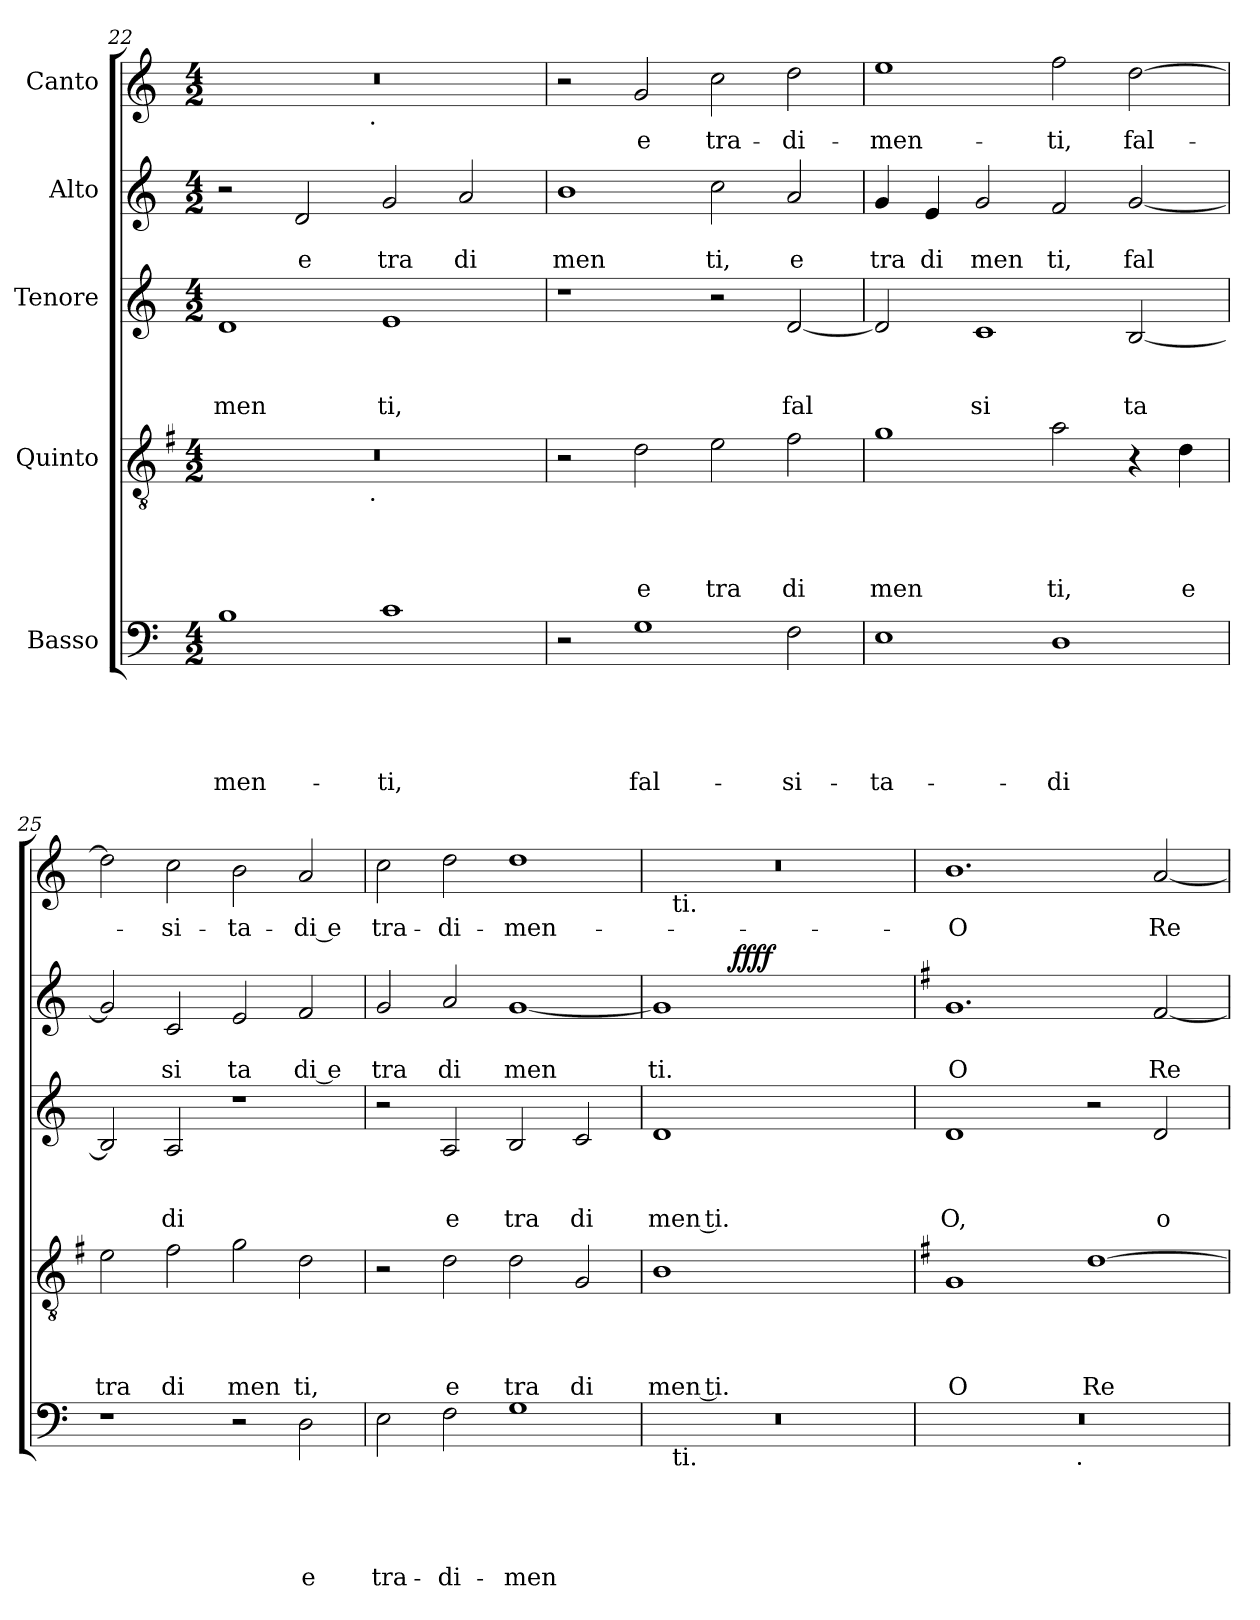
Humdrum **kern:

**kern	**text	**text	**text	**text	**text	**kern	**text	**text	**text	**text	**kern	**text	**text	**text	**kern	**text	**text	**dynam	**kern	**text
*part5	*part5	*part5	*part5	*part5	*part5	*part4	*part4	*part4	*part4	*part4	*part3	*part3	*part3	*part3	*part2	*part2	*part2	*part2	*part1	*part1
*staff5	*staff5	*staff5	*staff5	*staff5	*staff5	*staff4	*staff4	*staff4	*staff4	*staff4	*staff3	*staff3	*staff3	*staff3	*staff2	*staff2	*staff2	*staff2	*staff1	*staff1
*I"Basso	*	*	*	*	*	*I"Quinto	*	*	*	*	*I"Tenore	*	*	*	*I"Alto	*	*	*	*I"Canto	*
*clefF4	*	*	*	*	*	*clefGv2	*	*	*	*	*clefG2	*	*	*	*clefG2	*	*	*	*clefG2	*
*	*	*	*	*	*	*ITrd-3c-5	*	*	*	*	*	*	*	*	*	*	*	*	*	*
*k[]	*	*	*	*	*	*k[]	*	*	*	*	*k[]	*	*	*	*k[]	*	*	*	*k[]	*
*C:	*	*	*	*	*	*C:	*	*	*	*	*C:	*	*	*	*C:	*	*	*	*C:	*
*M4/2	*	*	*	*	*	*M4/2	*	*	*	*	*M4/2	*	*	*	*M4/2	*	*	*	*M4/2	*
=22	=22	=22	=22	=22	=22	=22	=22	=22	=22	=22	=22	=22	=22	=22	=22	=22	=22	=22	=22	=22
!	!	!	!	!	!LO:LY:b	!	!	!	!	!	!	!	!	!LO:LY:b	!	!	!	!	!	!
*	*	*	*	*	*	*^	*	*	*	*	*	*	*	*	*	*	*	*	*^	*
1B	.	.	.	.	-men-	0r	2ryy	.	.	.	.	1d	.	.	men	2r	.	.	.	0r	2ryy	.
!	!	!	!	!	!	!	!	!	!	!	!	!	!	!	!	!	!	!LO:LY:b	!	!	!	!
.	.	.	.	.	.	.	4...ryy	.	.	.	.	.	.	.	.	2d/	.	e	.	.	4...ryy	.
!	!	!	!	!	!	!	!	!	!	!	!	!	!	!	!	!	!	!	!	!	!LO:TX:b:t=.	!
!	!	!	!	!	!	!	!LO:TX:b:t=.	!	!	!	!	!	!	!	!	!	!	!	!	!	!	!
.	.	.	.	.	.	.	1ryy	.	.	.	.	.	.	.	.	.	.	.	.	.	1ryy	.
!	!	!	!	!	!LO:LY:b	!	!	!	!	!	!	!	!	!	!LO:LY:b	!	!	!LO:LY:b	!	!	!	!
1c	.	.	.	.	-ti,	.	.	.	.	.	.	1e	.	.	ti,	2g/	.	tra	.	.	.	.
!	!	!	!	!	!	!	!	!	!	!	!	!	!	!	!	!	!	!LO:LY:b	!	!	!	!
.	.	.	.	.	.	.	.	.	.	.	.	.	.	.	.	2a/	.	di	.	.	.	.
.	.	.	.	.	.	.	32ryy	.	.	.	.	.	.	.	.	.	.	.	.	.	32ryy	.
=23	=23	=23	=23	=23	=23	=23	=23	=23	=23	=23	=23	=23	=23	=23	=23	=23	=23	=23	=23	=23	=23	=23
!	!	!	!	!	!	!	!	!	!	!	!	!	!	!	!	!	!	!LO:LY:b	!	!	!	!
*	*	*	*	*	*	*v	*v	*	*	*	*	*	*	*	*	*	*	*	*	*v	*v	*
2r	.	.	.	.	.	2r	.	.	.	.	1r	.	.	.	1b	.	men	.	2r	.
!	!	!	!	!	!LO:LY:b	!	!	!	!	!LO:LY:b	!	!	!	!	!	!	!	!	!	!LO:LY:b
1G	.	.	.	.	fal-	2g\	.	.	.	e	.	.	.	.	.	.	.	.	2g/	e
!	!	!	!	!	!	!	!	!	!	!LO:LY:b	!	!	!	!	!	!	!LO:LY:b	!	!	!LO:LY:b
.	.	.	.	.	.	2a\	.	.	.	tra	2r	.	.	.	2cc\	.	ti,	.	2cc\	tra-
!	!	!	!	!	!LO:LY:b	!	!	!	!	!LO:LY:b	!	!	!	!LO:LY:b	!	!	!LO:LY:b	!	!	!LO:LY:b
2F\	.	.	.	.	-si-	2b\	.	.	.	di	[<2d/	.	.	fal	2a/	.	e	.	2dd\	-di-
=24	=24	=24	=24	=24	=24	=24	=24	=24	=24	=24	=24	=24	=24	=24	=24	=24	=24	=24	=24	=24
!	!	!	!	!	!LO:LY:b	!	!	!	!	!LO:LY:b	!	!	!	!	!	!	!LO:LY:b	!	!	!LO:LY:b
1E	.	.	.	.	-ta-	1cc	.	.	.	men	2d/]	.	.	.	4g/	.	tra	.	1ee	-men-
!	!	!	!	!	!	!	!	!	!	!	!	!	!	!	!	!	!LO:LY:b	!	!	!
.	.	.	.	.	.	.	.	.	.	.	.	.	.	.	4e/	.	di	.	.	.
!	!	!	!	!	!	!	!	!	!	!	!	!	!	!LO:LY:b	!	!	!LO:LY:b	!	!	!
.	.	.	.	.	.	.	.	.	.	.	1c	.	.	si	2g/	.	men	.	.	.
!	!	!	!	!	!LO:LY:b	!	!	!	!	!LO:LY:b	!	!	!	!	!	!	!LO:LY:b	!	!	!LO:LY:b
1D	.	.	.	.	-di	2dd\	.	.	.	ti,	.	.	.	.	2f/	.	ti,	.	2ff\	-ti,
!	!	!	!	!	!	!	!	!	!	!	!	!	!	!LO:LY:b	!	!	!LO:LY:b	!	!	!LO:LY:b
.	.	.	.	.	.	4r	.	.	.	.	[<2B/	.	.	ta	[<2g/	.	fal	.	[>2dd\	fal-
!	!	!	!	!	!	!	!	!	!	!LO:LY:b	!	!	!	!	!	!	!	!	!	!
.	.	.	.	.	.	4g\	.	.	.	e	.	.	.	.	.	.	.	.	.	.
=25	=25	=25	=25	=25	=25	=25	=25	=25	=25	=25	=25	=25	=25	=25	=25	=25	=25	=25	=25	=25
!	!	!	!	!	!	!	!	!	!	!LO:LY:b	!	!	!	!	!	!	!	!	!	!
1r	.	.	.	.	.	2a\	.	.	.	tra	2B/]	.	.	.	2g/]	.	.	.	2dd\]	.
!	!	!	!	!	!	!	!	!	!	!LO:LY:b	!	!	!	!LO:LY:b	!	!	!LO:LY:b	!	!	!LO:LY:b
.	.	.	.	.	.	2b\	.	.	.	di	2A/	.	.	di	2c/	.	si	.	2cc\	-si-
!	!	!	!	!	!	!	!	!	!	!LO:LY:b	!	!	!	!	!	!	!LO:LY:b	!	!	!LO:LY:b
2r	.	.	.	.	.	2cc\	.	.	.	men	1r	.	.	.	2e/	.	ta	.	2b\	-ta-
!	!	!	!	!	!LO:LY:b	!	!	!	!	!LO:LY:b	!	!	!	!	!	!	!LO:LY:b:rj	!	!	!LO:LY:b:rj
2D\	.	.	.	.	e	2g\	.	.	.	ti,	.	.	.	.	2f/	.	di e	.	2a/	-di e
=26	=26	=26	=26	=26	=26	=26	=26	=26	=26	=26	=26	=26	=26	=26	=26	=26	=26	=26	=26	=26
!	!	!	!	!	!LO:LY:b	!	!	!	!	!	!	!	!	!	!	!	!LO:LY:b	!	!	!LO:LY:b
2E\	.	.	.	.	tra-	2r	.	.	.	.	2r	.	.	.	2g/	.	tra	.	2cc\	tra-
!	!	!	!	!	!LO:LY:b	!	!	!	!	!LO:LY:b	!	!	!	!LO:LY:b	!	!	!LO:LY:b	!	!	!LO:LY:b
2F\	.	.	.	.	-di-	2g\	.	.	.	e	2A/	.	.	e	2a/	.	di	.	2dd\	-di-
!	!	!	!	!	!LO:LY:b	!	!	!	!	!LO:LY:b	!	!	!	!LO:LY:b	!	!	!LO:LY:b	!	!	!LO:LY:b
1G	.	.	.	.	-men-	2g\	.	.	.	tra	2B/	.	.	tra	[<1g	.	men	.	1dd	-men-
!	!	!	!	!	!	!	!	!	!	!LO:LY:b	!	!	!	!LO:LY:b	!	!	!	!	!	!
.	.	.	.	.	.	2c/	.	.	.	di	2c/	.	.	di	.	.	.	.	.	.
=27	=27	=27	=27	=27	=27	=27	=27	=27	=27	=27	=27	=27	=27	=27	=27	=27	=27	=27	=27	=27
!	!	!	!	!	!	!	!	!	!	!LO:LY:b	!	!	!	!LO:LY:b	!	!	!LO:LY:b	!	!	!
*^	*	*	*	*	*	*	*	*	*	*	*	*	*	*	*^	*	*	*	*^	*
0r	16ryy	.	.	.	.	.	1e	.	.	.	men ti.	1d	.	.	men ti.	1g]	2ryy	.	ti.	.	0r	16ryy	.
!	!	!	!	!	!	!	!	!	!	!	!	!	!	!	!	!	!	!	!	!	!	!LO:TX:b:t=ti.	!
!	!LO:TX:b:t=ti.	!	!	!	!	!	!	!	!	!	!	!	!	!	!	!	!	!	!	!	!	!	!
.	1ryy	.	.	.	.	.	.	.	.	.	.	.	.	.	.	.	.	.	.	.	.	1ryy	.
!	!	!	!	!	!	!	!	!	!	!	!	!	!	!	!	!	!	!	!	!LO:DY:b	!	!	!
.	.	.	.	.	.	.	.	.	.	.	.	.	.	.	.	.	1.ryy	.	.	ffff	.	.	.
.	.	.	.	.	.	.	1ryy	.	.	.	.	1ryy	.	.	.	1ryy	.	.	.	.	.	.	.
.	2...ryy	.	.	.	.	.	.	.	.	.	.	.	.	.	.	.	.	.	.	.	.	2...ryy	.
*	*	*	*	*	*	*	*	*	*	*	*	*	*	*	*	*v	*v	*	*	*	*	*	*
*	*	*	*	*	*	*	*	*	*	*	*	*	*	*	*	*	*	*	*	*v	*v	*
!!LO:LB:g=z
=28	=28	=28	=28	=28	=28	=28	=28	=28	=28	=28	=28	=28	=28	=28	=28	=28	=28	=28	=28	=28	=28
*	*	*	*	*	*	*	*	*	*	*	*	*	*	*	*	*k[f#]	*	*	*	*	*
*	*	*	*	*	*	*	*	*	*	*	*	*	*	*	*	*G:	*	*	*	*	*
*	*	*	*	*	*	*	*	*	*	*	*	*	*	*	*	*^	*	*	*	*^	*
!	!	!	!	!	!	!	!	!	!	!	!LO:LY:b	!	!	!	!LO:LY:b	!	!	!	!LO:LY:b	!	!	!	!LO:LY:b
*	*	*	*	*	*	*	*	*	*	*	*	*	*	*	*	*v	*v	*	*	*	*	*	*
*	*	*	*	*	*	*	*	*	*	*	*	*	*	*	*	*	*	*	*	*v	*v	*
0r	2ryy	.	.	.	.	.	1c	.	.	.	O	1d	.	.	O,	1.g	.	O	.	1.b	-O
.	4...ryy	.	.	.	.	.	.	.	.	.	.	.	.	.	.	.	.	.	.	.	.
!	!LO:TX:b:t=.	!	!	!	!	!	!	!	!	!	!	!	!	!	!	!	!	!	!	!	!
.	1ryy	.	.	.	.	.	.	.	.	.	.	.	.	.	.	.	.	.	.	.	.
!	!	!	!	!	!	!	!	!	!	!	!LO:LY:b	!	!	!	!	!	!	!	!	!	!
.	.	.	.	.	.	.	[>1g	.	.	.	Re	2r	.	.	.	.	.	.	.	.	.
!	!	!	!	!	!	!	!	!	!	!	!	!	!	!	!LO:LY:b	!	!	!LO:LY:b	!	!	!LO:LY:b
.	.	.	.	.	.	.	.	.	.	.	.	2d/	.	.	o	[<2f#/	.	Re	.	[<2a/	Re
.	32ryy	.	.	.	.	.	.	.	.	.	.	.	.	.	.	.	.	.	.	.	.
*v	*v	*	*	*	*	*	*	*	*	*	*	*	*	*	*	*	*	*	*	*	*
=	=	=	=	=	=	=	=	=	=	=	=	=	=	=	=	=	=	=	=	=
*-	*-	*-	*-	*-	*-	*-	*-	*-	*-	*-	*-	*-	*-	*-	*-	*-	*-	*-	*-	*-
